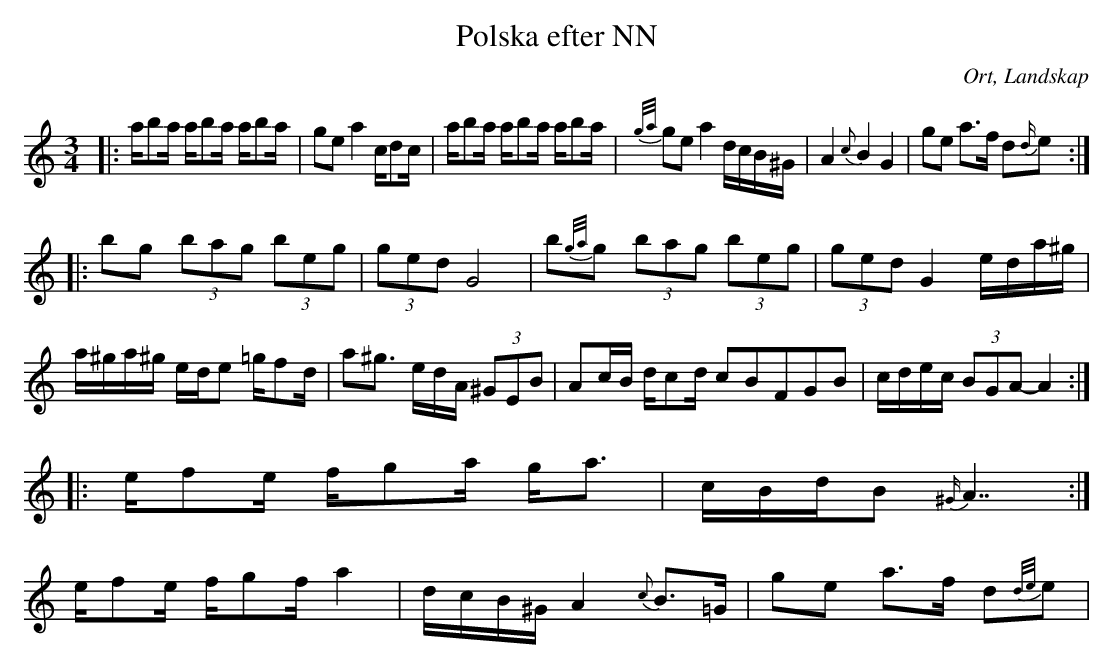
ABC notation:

X:1
T:Polska efter NN
O:Ort, Landskap
M:3/4
L:1/8
K:C
|: a/ba/ a/ba/ a/ba/|ge a2 c/dc/| a/ba/ a/ba/ a/ba/ | {g/a/}ge a2 d/c/B/^G/| A2 {c}B2 G2 | ge a>f d{d/}e:|
|:bg (3bag (3beg| (3ged G4 |b{g/a/}g (3bag (3beg| (3ged G2 e/d/a/^g/| a/^g/a/^g/ e/d/e =g/fd/ |a^g3/2 /e/d/A/ (3^GEB| Ac/B/ d/cd/ c2/5B2/5F2/5G2/5B2/5|  c/d/e/c/ (3BGA-A2 :|
|:e/fe/ f/ga/ g/a3/2 |c/B/d/B {^G/}A7/2:|
e/fe/ f/gf/ a2 | d/c/B/^G/ A2 {c}B>=G|ge a>f d{d/e/}e|
